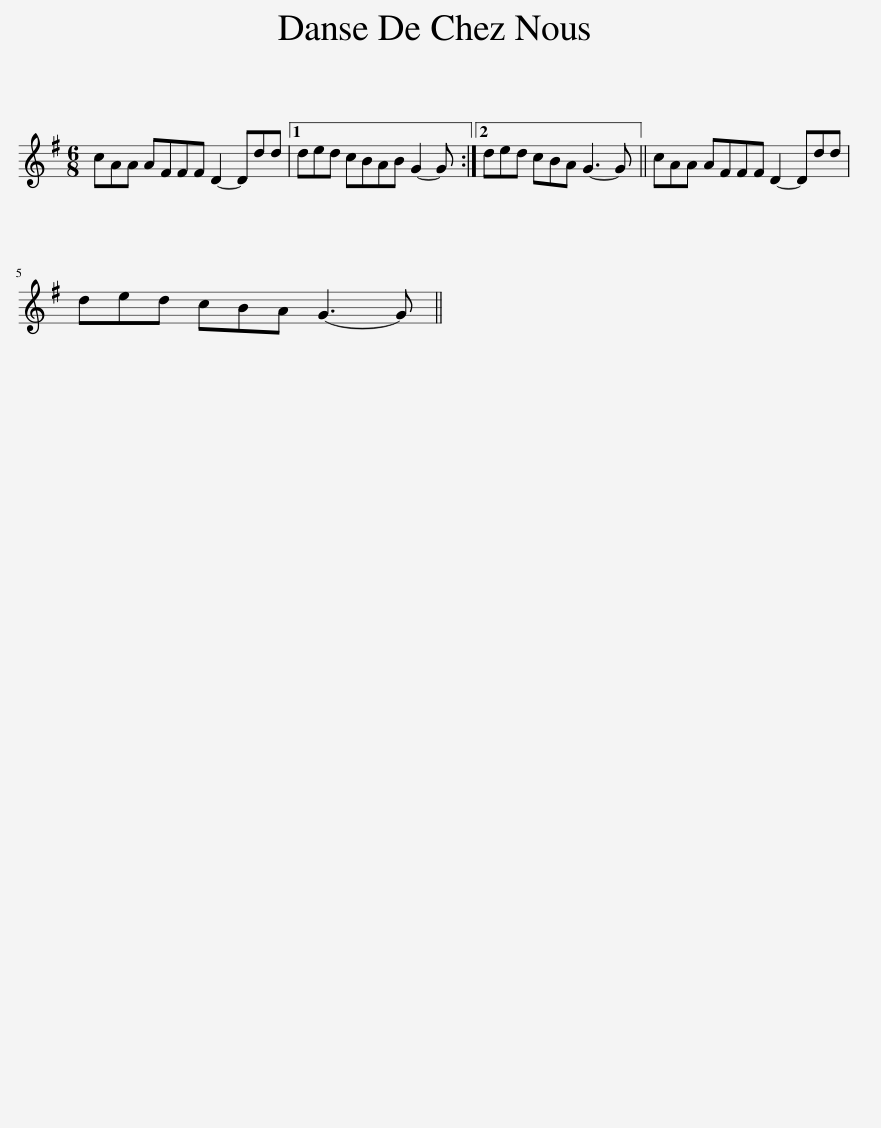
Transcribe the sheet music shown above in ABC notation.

X:1
L:1/8
M:6/8
I:linebreak $
K:G
V:1 treble
V:1
 cAA AFFF D2- Ddd |1 ded cBAB G2- G :|2 ded cBA G3- G || cAA AFFF D2- Ddd |$ ded cBA G3- G || %5
